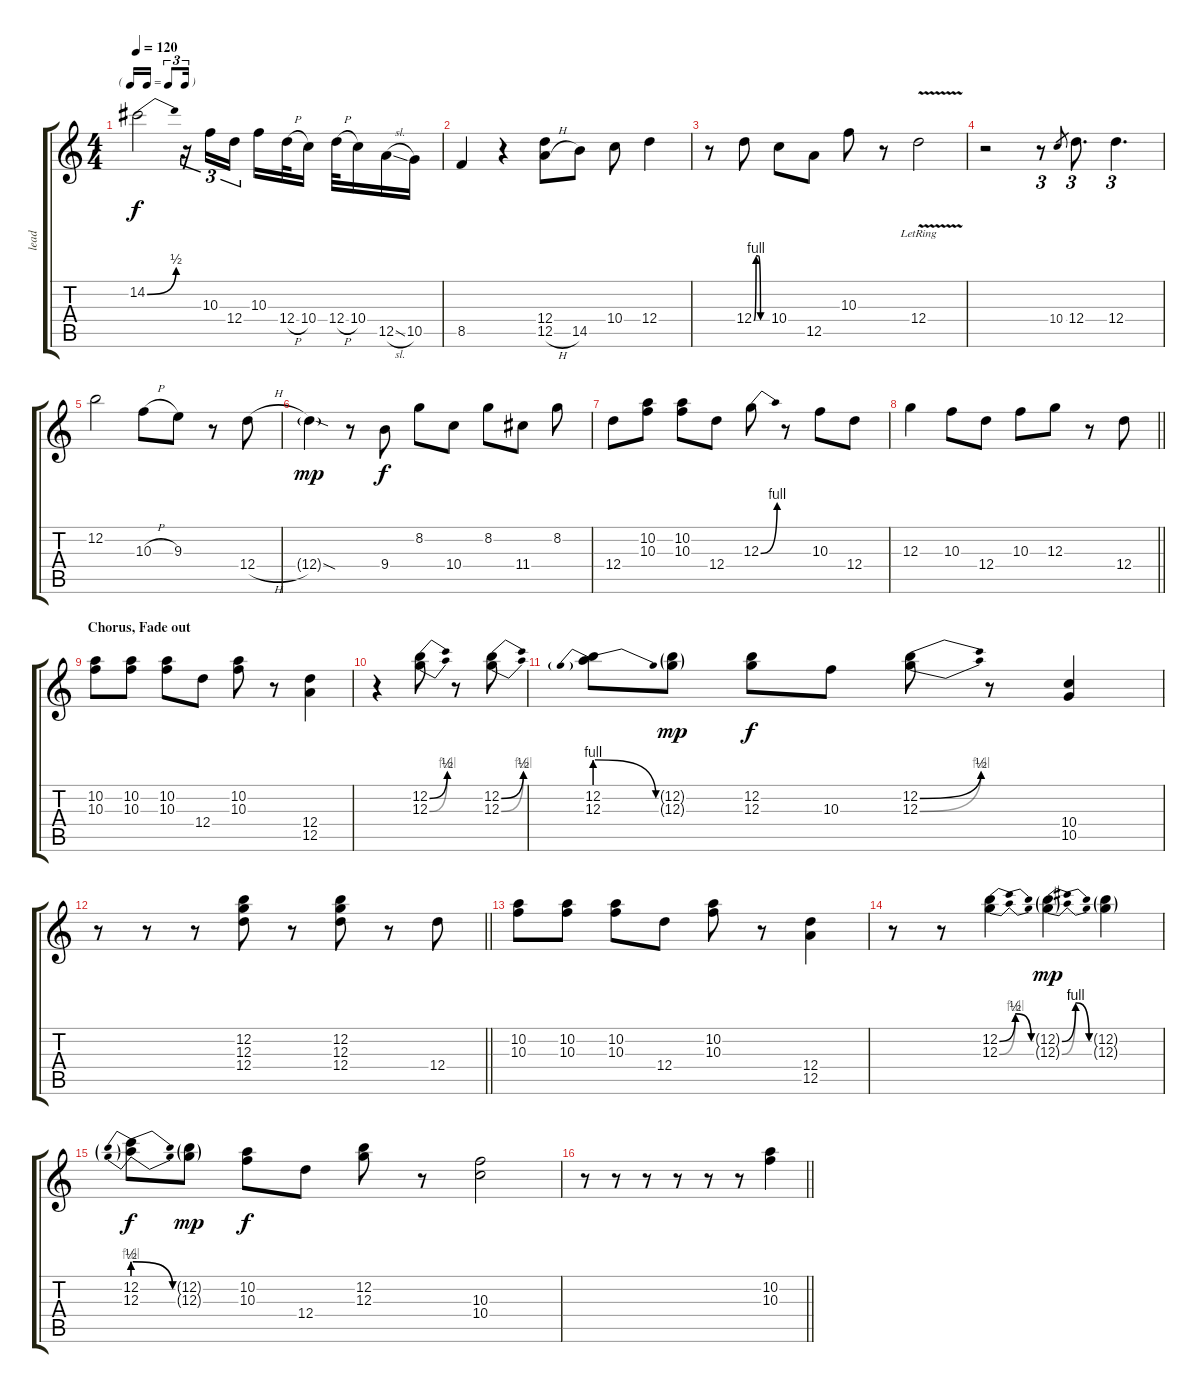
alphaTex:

\track ("lead" "lead") {instrument distortionguitar}
\staff {score tabs}
\tuning (E4 B3 G3 D3 A2 E2) {hide}
\ts (4 4)
\tf triplet16th
\tempo 120
\clef g2
\ks c
14.2{be (bend 0 0 60 2)}.2{dy f} r.16{tu (3 2)} 10.3.16{tu (3 2)} 12.4.16{tu (3 2) beam splitsecondary} 10.3.16 12.4{h}.32 10.4.16 12.4{h}.32 10.4.16 12.5{sl}.16 10.5.16 |
8.5.4 r.4 (12.4 12.5{h}).8 14.5.8 10.4.8 12.4.4 |
r.8 12.4{be (custom 0 0 10 4 20 4 30 0 60 0)}.8 10.4.8 12.5.8 10.3.8 r.8 12.4{v lr}.2 |
r.2 r.8{tu (3 2)} 10.4.8{gr} 12.4.8{d tu (3 2)} 12.4.4{d tu (3 2)} |
12.2.2 10.3{h}.8 9.3.8 r.8 12.4{h}.8 |
12.4{sod g}.4{dy mp} r.8 9.4.8{dy f} 8.2.8 10.4.8 8.2.8 11.4.8 8.2.8 |
12.4.8 (10.2 10.3).8 (10.2 10.3).8 12.4.8 12.3{be (bend 0 0 60 4)}.8 r.8 10.3.8 12.4.8 |
\barLineRight lightlight
12.3.4 10.3.8 12.4.8 10.3.8 12.3.8 r.8 12.4.8 |
\section ("" "Chorus, Fade out")
(10.2 10.3).8 (10.2 10.3).8 (10.2 10.3).8 12.4.8 (10.2 10.3).8 r.8 (12.4 12.5).4 |
r.4 (12.2{be (bend 0 0 60 2)} 12.3{be (bend 0 0 60 4)}).8 r.8 (12.2{be (bend 0 0 60 2)} 12.3{be (bend 0 0 60 4)}).8 |
(12.2 12.3{be (prebendrelease 0 4 60 0)}).8 (12.2{g} 12.3{g}).8{dy mp} (12.2 12.3).8{dy f} 10.3.8 (12.2{be (bend 0 0 60 2)} 12.3{be (bend 0 0 60 4)}).8 r.8 (10.4 10.5).4 |
\barLineRight lightlight
r.8 r.8 r.8 (12.2 12.3 12.4).8 r.8 (12.2 12.3 12.4).8 r.8 12.4.8 |
(10.2 10.3).8 (10.2 10.3).8 (10.2 10.3).8 12.4.8 (10.2 10.3).8 r.8 (12.4 12.5).4 |
r.8 r.8 (12.2{be (bendrelease 0 0 30 2 30 2 60 0)} 12.3{be (bendrelease 0 0 30 4 30 4 60 0)}).4 (12.2{be (bendrelease 0 0 30 4 30 4 60 0) g} 12.3{be (bendrelease 0 0 30 4 30 4 60 0) g}).4{dy mp} (12.2{g} 12.3{g}).4 |
(12.2{be (prebendrelease 0 2 60 0)} 12.3{be (prebendrelease 0 4 60 0)}).8{dy f} (12.2{g} 12.3{g}).8{dy mp} (10.2 10.3).8{dy f} 12.4.8 (12.2 12.3).8 r.8 (10.3 10.4).2 |
\barLineRight lightlight
r.8 r.8 r.8 r.8 r.8 r.8 (10.2 10.3).4
